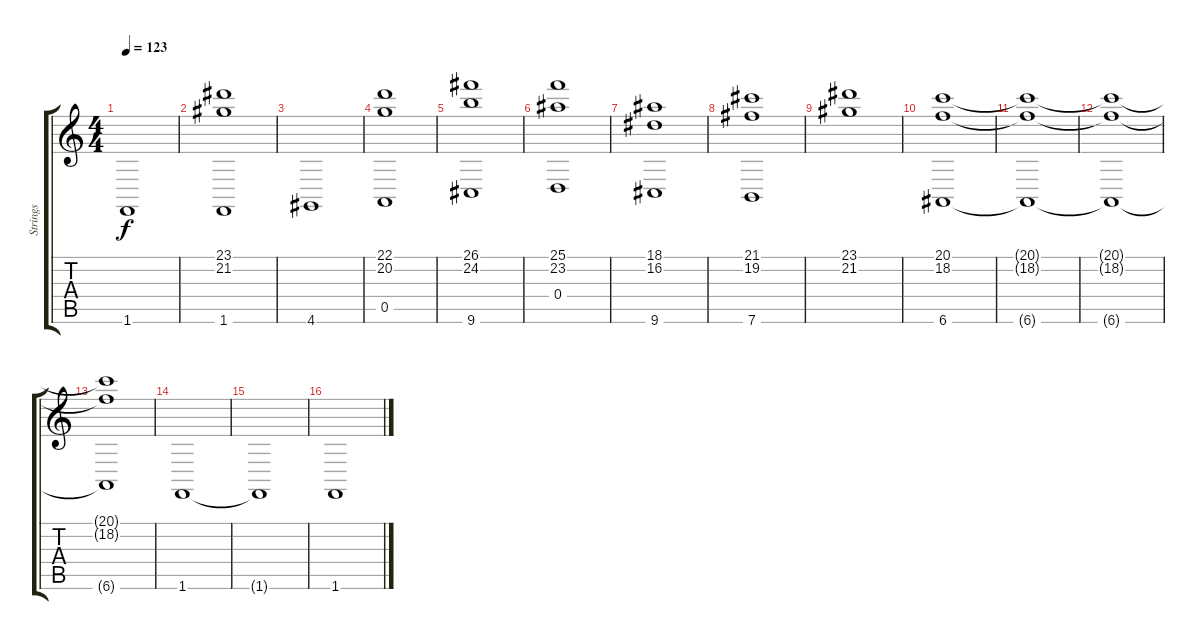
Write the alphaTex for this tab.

\track ("Strings" "Strings") {instrument stringensemble1}
\staff {score tabs}
\tuning (E4 B3 G3 D3 A2 E2) {hide}
\ts (4 4)
\tempo 123
\clef g2
\ks c
1.6{t}.1{dy f} |
(23.1 21.2 1.6).1 |
4.6.1 |
(22.1 20.2 0.5).1 |
(26.1 24.2 9.6).1 |
(25.1 23.2 0.4).1 |
(18.1 16.2 9.6).1 |
(21.1 19.2 7.6).1 |
(23.1 21.2).1 |
(20.1 18.2 6.6).1 |
(20.1{t} 18.2{t} 6.6{t}).1 |
(20.1{t} 18.2{t} 6.6{t}).1 |
(20.1{t} 18.2{t} 6.6{t}).1 |
1.6.1{volume 16} |
1.6{t}.1 |
1.6.1
